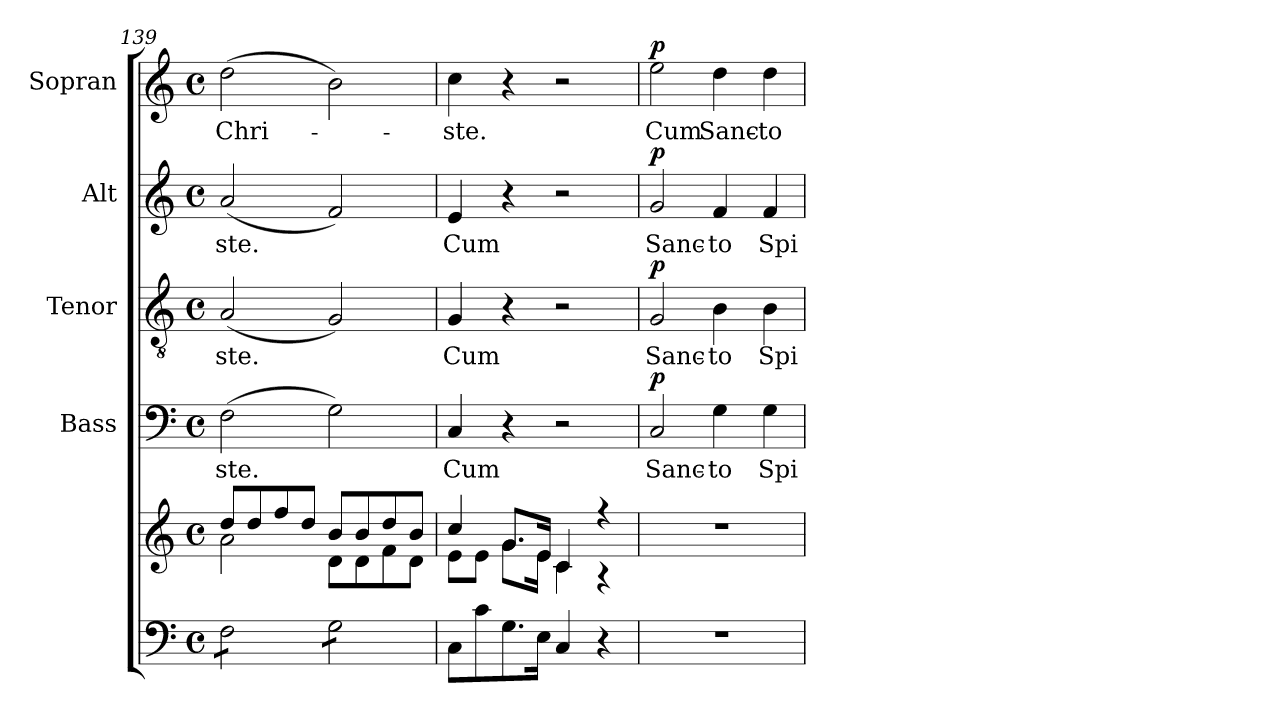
**kern	**kern	**kern	**text	**dynam	**kern	**text	**dynam	**kern	**text	**dynam	**kern	**text	**dynam
*part5	*part5	*part4	*part4	*part4	*part3	*part3	*part3	*part2	*part2	*part2	*part1	*part1	*part1
*staff6	*staff5	*staff4	*staff4	*staff4	*staff3	*staff3	*staff3	*staff2	*staff2	*staff2	*staff1	*staff1	*staff1
*	*	*I"Bass	*	*	*I"Tenor	*	*	*I"Alt	*	*	*I"Sopran	*	*
*	*	*I'B.	*	*	*I'T.	*	*	*I'A.	*	*	*I'S.	*	*
*clefF4	*clefG2	*clefF4	*	*	*clefGv2	*	*	*clefG2	*	*	*clefG2	*	*
*k[]	*k[]	*k[]	*	*	*k[]	*	*	*k[]	*	*	*k[]	*	*
*C:	*C:	*C:	*	*	*C:	*	*	*C:	*	*	*C:	*	*
*M4/4	*M4/4	*M4/4	*	*	*M4/4	*	*	*M4/4	*	*	*M4/4	*	*
*met(c)	*met(c)	*met(c)	*	*	*met(c)	*	*	*met(c)	*	*	*met(c)	*	*
=139	=139	=139	=139	=139	=139	=139	=139	=139	=139	=139	=139	=139	=139
*	*^	*	*	*	*	*	*	*	*	*	*	*	*
!	!	!	!	!LO:LY:b	!	!	!LO:LY:b	!	!	!LO:LY:b	!	!	!LO:LY:b	!
*tremolo	*	*	*	*	*	*	*	*	*	*	*	*	*	*
8F\L	8dd/L	2a\	(>2F\	-ste.	.	(<2A/	-ste.	.	(<2a/	-ste.	.	(>2dd\	Chri-	.
8F\	8dd/	.	.	.	.	.	.	.	.	.	.	.	.	.
8F\	8ff/	.	.	.	.	.	.	.	.	.	.	.	.	.
8F\J	8dd/J	.	.	.	.	.	.	.	.	.	.	.	.	.
8G\L	8b/L	8d\L	2G\)	.	.	2G/)	.	.	2f/)	.	.	2b\)	.	.
8G\	8b/	8d\	.	.	.	.	.	.	.	.	.	.	.	.
8G\	8dd/	8f\	.	.	.	.	.	.	.	.	.	.	.	.
8G\J	8b/J	8d\J	.	.	.	.	.	.	.	.	.	.	.	.
*Xtremolo	*	*	*	*	*	*	*	*	*	*	*	*	*	*
=140	=140	=140	=140	=140	=140	=140	=140	=140	=140	=140	=140	=140	=140	=140
!	!	!	!	!LO:LY:b	!	!	!LO:LY:b	!	!	!LO:LY:b	!	!	!LO:LY:b	!
8C\L	4cc/	8e\L	4C/	Cum	.	4G/	Cum	.	4e/	Cum	.	4cc\	-ste.	.
8c\	.	8e\J	.	.	.	.	.	.	.	.	.	.	.	.
8.G\	8.g/L	8.g\L	4r	.	.	4r	.	.	4r	.	.	4r	.	.
16E\Jk	16e/Jk	16e\Jk	.	.	.	.	.	.	.	.	.	.	.	.
4C/	4c/	4c\	2r	.	.	2r	.	.	2r	.	.	2r	.	.
4r	4r	4r	.	.	.	.	.	.	.	.	.	.	.	.
=141	=141	=141	=141	=141	=141	=141	=141	=141	=141	=141	=141	=141	=141	=141
!	!	!	!	!LO:LY:b	!LO:DY:a	!	!LO:LY:b	!LO:DY:a	!	!LO:LY:b	!LO:DY:a	!	!LO:LY:b	!LO:DY:a
*	*v	*v	*	*	*	*	*	*	*	*	*	*	*	*
1r	1r	2C/	Sanc-	p	2G/	Sanc-	p	2g/	Sanc-	p	2ee\	Cum	p
!	!	!	!LO:LY:b	!	!	!LO:LY:b	!	!	!LO:LY:b	!	!	!LO:LY:b	!
.	.	4G\	-to	.	4B\	-to	.	4f/	-to	.	4dd\	Sanc-	.
!	!	!	!LO:LY:b	!	!	!LO:LY:b	!	!	!LO:LY:b	!	!	!LO:LY:b	!
.	.	4G\	Spi-	.	4B\	Spi-	.	4f/	Spi-	.	4dd\	-to	.
=	=	=	=	=	=	=	=	=	=	=	=	=	=
*-	*-	*-	*-	*-	*-	*-	*-	*-	*-	*-	*-	*-	*-
